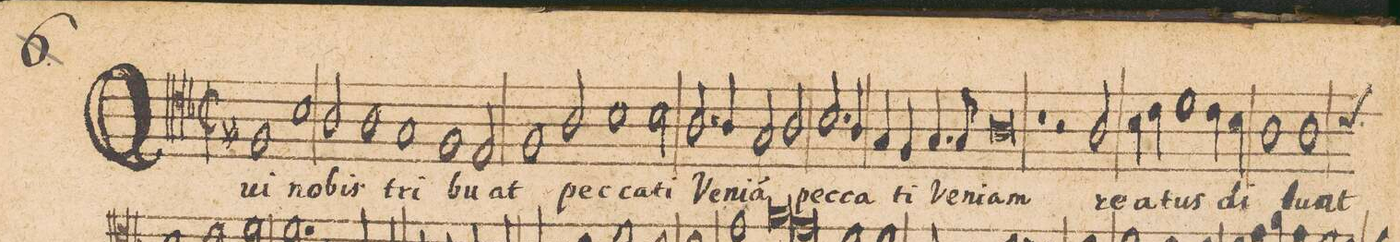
**kern	**text
*I"[Tenore I]	*
*clefC4	*
*k[b-]	*
*met(C|)	*
*M2/1	*
*M2/1	*
*met(C|)	*
*custos:F#	*
1F#X/	Qui
1B-\	no-
=103	=103
2A/	-bis
1A\	.
1G/	tri-
=104	=104
1F/	-bu-
2E/	.
=105	=105
1F/	-at
2A/	pec-
1B-\	-ca-
=106	=106
2B-\	-ti
2.A/	Ve-
4A/	-ni-
=107	=107
2G/	-a(m)
2A/	pec-
2.B-/	-ca-
4A/	.
=108	=108
4G/	.
4F/	-ti
4.G/	Ve-
8G/	-ni-
0A\	-am
=109	=109
1r	.
=110	=110
2r	.
2A/	re-
4B-\	-a-
4c\	.
1d\	-tus
=111	=111
4c\	di-
4B-\	.
1A\	.
=112	=112
*custos:B	*
1A\	-lu-
*-	*-
